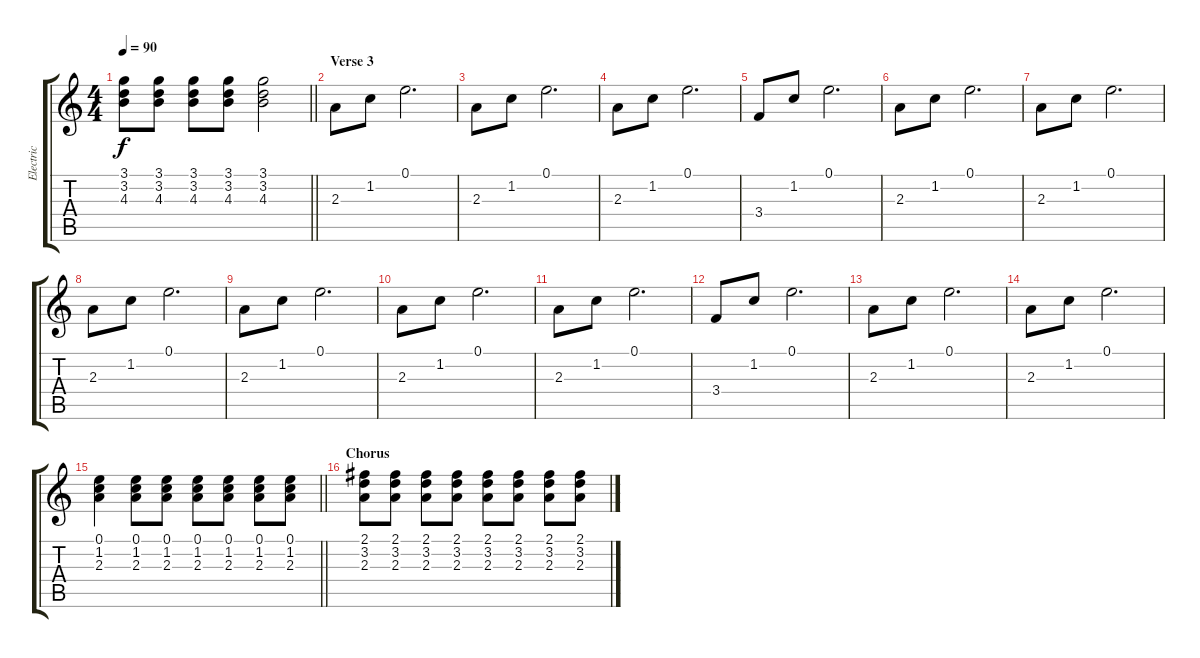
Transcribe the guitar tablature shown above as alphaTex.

\track ("Electric" "Electric") {instrument overdrivenguitar}
\staff {score tabs}
\tuning (E4 B3 G3 D3 A2 E2) {hide}
\ts (4 4)
\tempo 90
\clef g2
\barLineRight lightlight
\ks c
(3.1 3.2 4.3).8{dy f} (3.1 3.2 4.3).8 (3.1 3.2 4.3).8 (3.1 3.2 4.3).8 (3.1 3.2 4.3).2 |
\section ("" "Verse 3")
2.3.8 1.2.8 0.1.2{d} |
2.3.8 1.2.8 0.1.2{d} |
2.3.8 1.2.8 0.1.2{d} |
3.4.8 1.2.8 0.1.2{d} |
2.3.8 1.2.8 0.1.2{d} |
2.3.8 1.2.8 0.1.2{d} |
2.3.8 1.2.8 0.1.2{d} |
2.3.8 1.2.8 0.1.2{d} |
2.3.8 1.2.8 0.1.2{d} |
2.3.8 1.2.8 0.1.2{d} |
3.4.8 1.2.8 0.1.2{d} |
2.3.8 1.2.8 0.1.2{d} |
2.3.8 1.2.8 0.1.2{d} |
\barLineRight lightlight
(0.1 1.2 2.3).4 (0.1 1.2 2.3).8 (0.1 1.2 2.3).8 (0.1 1.2 2.3).8 (0.1 1.2 2.3).8 (0.1 1.2 2.3).8 (0.1 1.2 2.3).8 |
\section ("" "Chorus")
(2.1 3.2 2.3).8 (2.1 3.2 2.3).8 (2.1 3.2 2.3).8 (2.1 3.2 2.3).8 (2.1 3.2 2.3).8 (2.1 3.2 2.3).8 (2.1 3.2 2.3).8 (2.1 3.2 2.3).8
